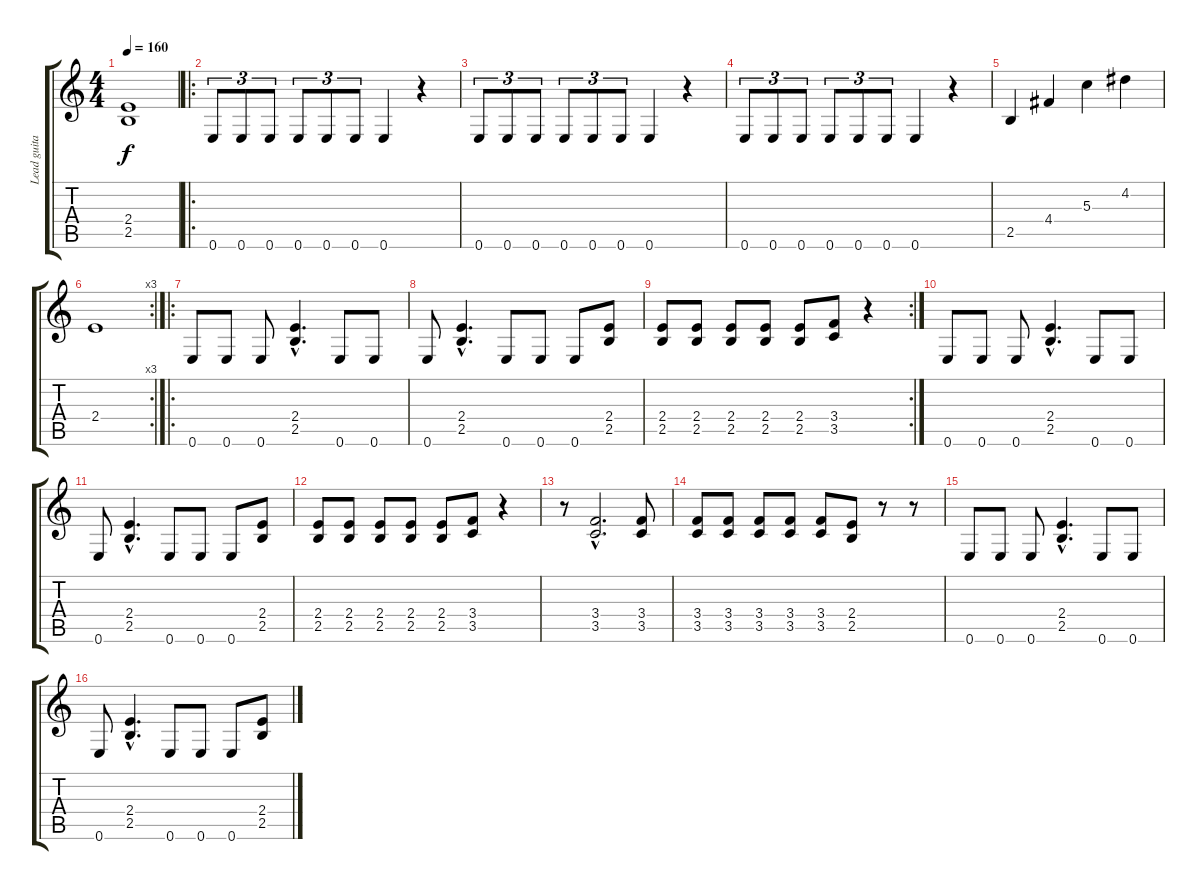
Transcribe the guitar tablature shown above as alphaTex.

\track ("Lead guitar" "Lead guita") {instrument overdrivenguitar}
\staff {score tabs}
\tuning (E4 B3 G3 D3 A2 E2) {hide}
\ts (4 4)
\tempo 160
\clef g2
\ks c
(2.4 2.5).1{dy f instrument overdrivenguitar} |
\ro
0.6.8{tu (3 2)} 0.6.8{tu (3 2)} 0.6.8{tu (3 2)} 0.6.8{tu (3 2)} 0.6.8{tu (3 2)} 0.6.8{tu (3 2)} 0.6.4 r.4 |
0.6.8{tu (3 2)} 0.6.8{tu (3 2)} 0.6.8{tu (3 2)} 0.6.8{tu (3 2)} 0.6.8{tu (3 2)} 0.6.8{tu (3 2)} 0.6.4 r.4 |
0.6.8{tu (3 2)} 0.6.8{tu (3 2)} 0.6.8{tu (3 2)} 0.6.8{tu (3 2)} 0.6.8{tu (3 2)} 0.6.8{tu (3 2)} 0.6.4 r.4 |
2.5.4 4.4.4 5.3.4 4.2.4 |
\rc 3
2.4.1 |
\ro
0.6.8 0.6.8 0.6.8 (2.4{hac} 2.5{hac}).4{d} 0.6.8 0.6.8 |
0.6.8 (2.4{hac} 2.5{hac}).4{d} 0.6.8 0.6.8 0.6.8 (2.4 2.5).8 |
\rc 2
(2.4 2.5).8 (2.4 2.5).8 (2.4 2.5).8 (2.4 2.5).8 (2.4 2.5).8 (3.4 3.5).8 r.4 |
0.6.8 0.6.8 0.6.8 (2.4{hac} 2.5{hac}).4{d} 0.6.8 0.6.8 |
0.6.8 (2.4{hac} 2.5{hac}).4{d} 0.6.8 0.6.8 0.6.8 (2.4 2.5).8 |
(2.4 2.5).8 (2.4 2.5).8 (2.4 2.5).8 (2.4 2.5).8 (2.4 2.5).8 (3.4 3.5).8 r.4 |
r.8 (3.4{hac} 3.5{hac}).2{d} (3.4 3.5).8 |
(3.4 3.5).8 (3.4 3.5).8 (3.4 3.5).8 (3.4 3.5).8 (3.4 3.5).8 (2.4 2.5).8 r.8 r.8 |
0.6.8 0.6.8 0.6.8 (2.4{hac} 2.5{hac}).4{d} 0.6.8 0.6.8 |
0.6.8 (2.4{hac} 2.5{hac}).4{d} 0.6.8 0.6.8 0.6.8 (2.4 2.5).8
